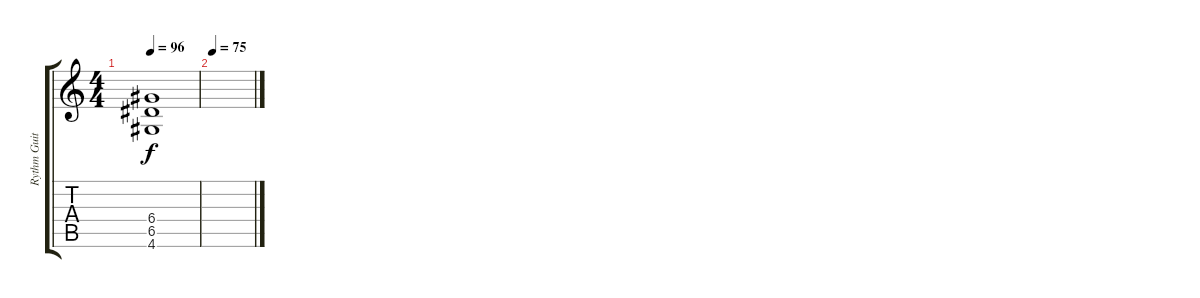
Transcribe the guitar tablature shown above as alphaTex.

\track ("Rythm Guitar" "Rythm Guit") {instrument distortionguitar}
\staff {score tabs}
\tuning (E4 B3 G3 D3 A2 E2) {hide}
\ts (4 4)
\tempo 96
\clef g2
\ks c
(6.4{t} 6.5{t} 4.6{t}).1{dy f} |
\tempo 75
